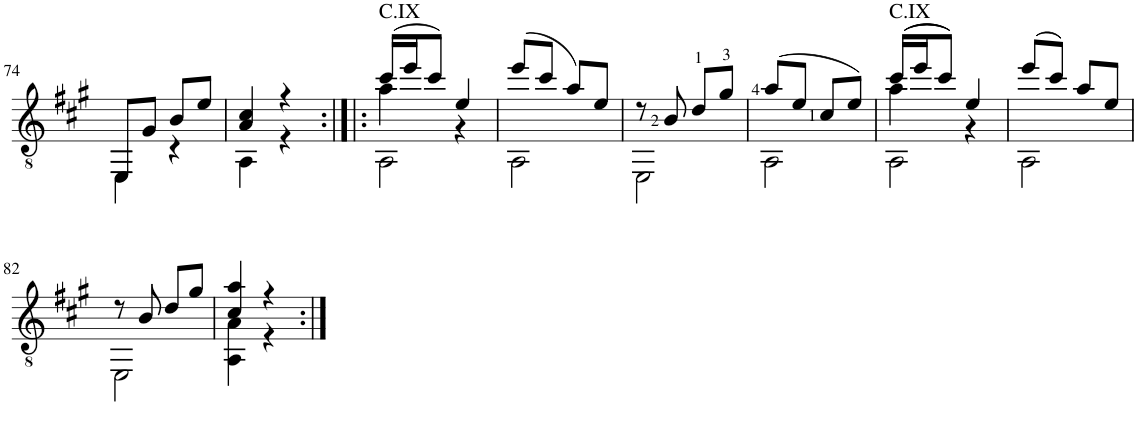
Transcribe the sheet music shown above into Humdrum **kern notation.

**kern
*part1
*staff1
*I"Guitar
*I'Guit.
!!LO:PB:g=z
*clefGv2
*k[f#c#g#]
*M2/4
=74
*^
8EE/L	4EE\
8G#/J	.
8B/L	4r
8e/J	.
=75	=75
4A/ 4c#/	4AA\
4r	4r
=76:|!|:	=76:|!|:
*	*^
!LO:TX:a:t=C.IX	!	!
(16cc#/LL	4a\	2AA\
16ee/J	.	.
8cc#/J)	.	.
4e/	4r	.
*	*v	*v
=77	=77
(8ee/L	2AA\
8cc#/J	.
8a/L)	.
8e/J	.
=78	=78
8r	2EE\
8B/	.
8d/L	.
8g#/J	.
=79	=79
(8a/L	2AA\
8e/J	.
8c#/L	.
8e/J)	.
=80	=80
*	*^
!LO:TX:a:t=C.IX	!	!
((16cc#/LL	4a\	2AA\
16ee/J	.	.
8cc#/J))	.	.
4e/	4r	.
*	*v	*v
=81	=81
(8ee/L	2AA\
8cc#/J)	.
8a/L	.
8e/J	.
!!LO:LB:g=z	!!
=82	=82
8r	2EE\
8B/	.
8d/L	.
8g#/J	.
=83	=83
4c#/ 4a/	4AA\ 4A\
4r	4r
*v	*v
=:|!
*-
